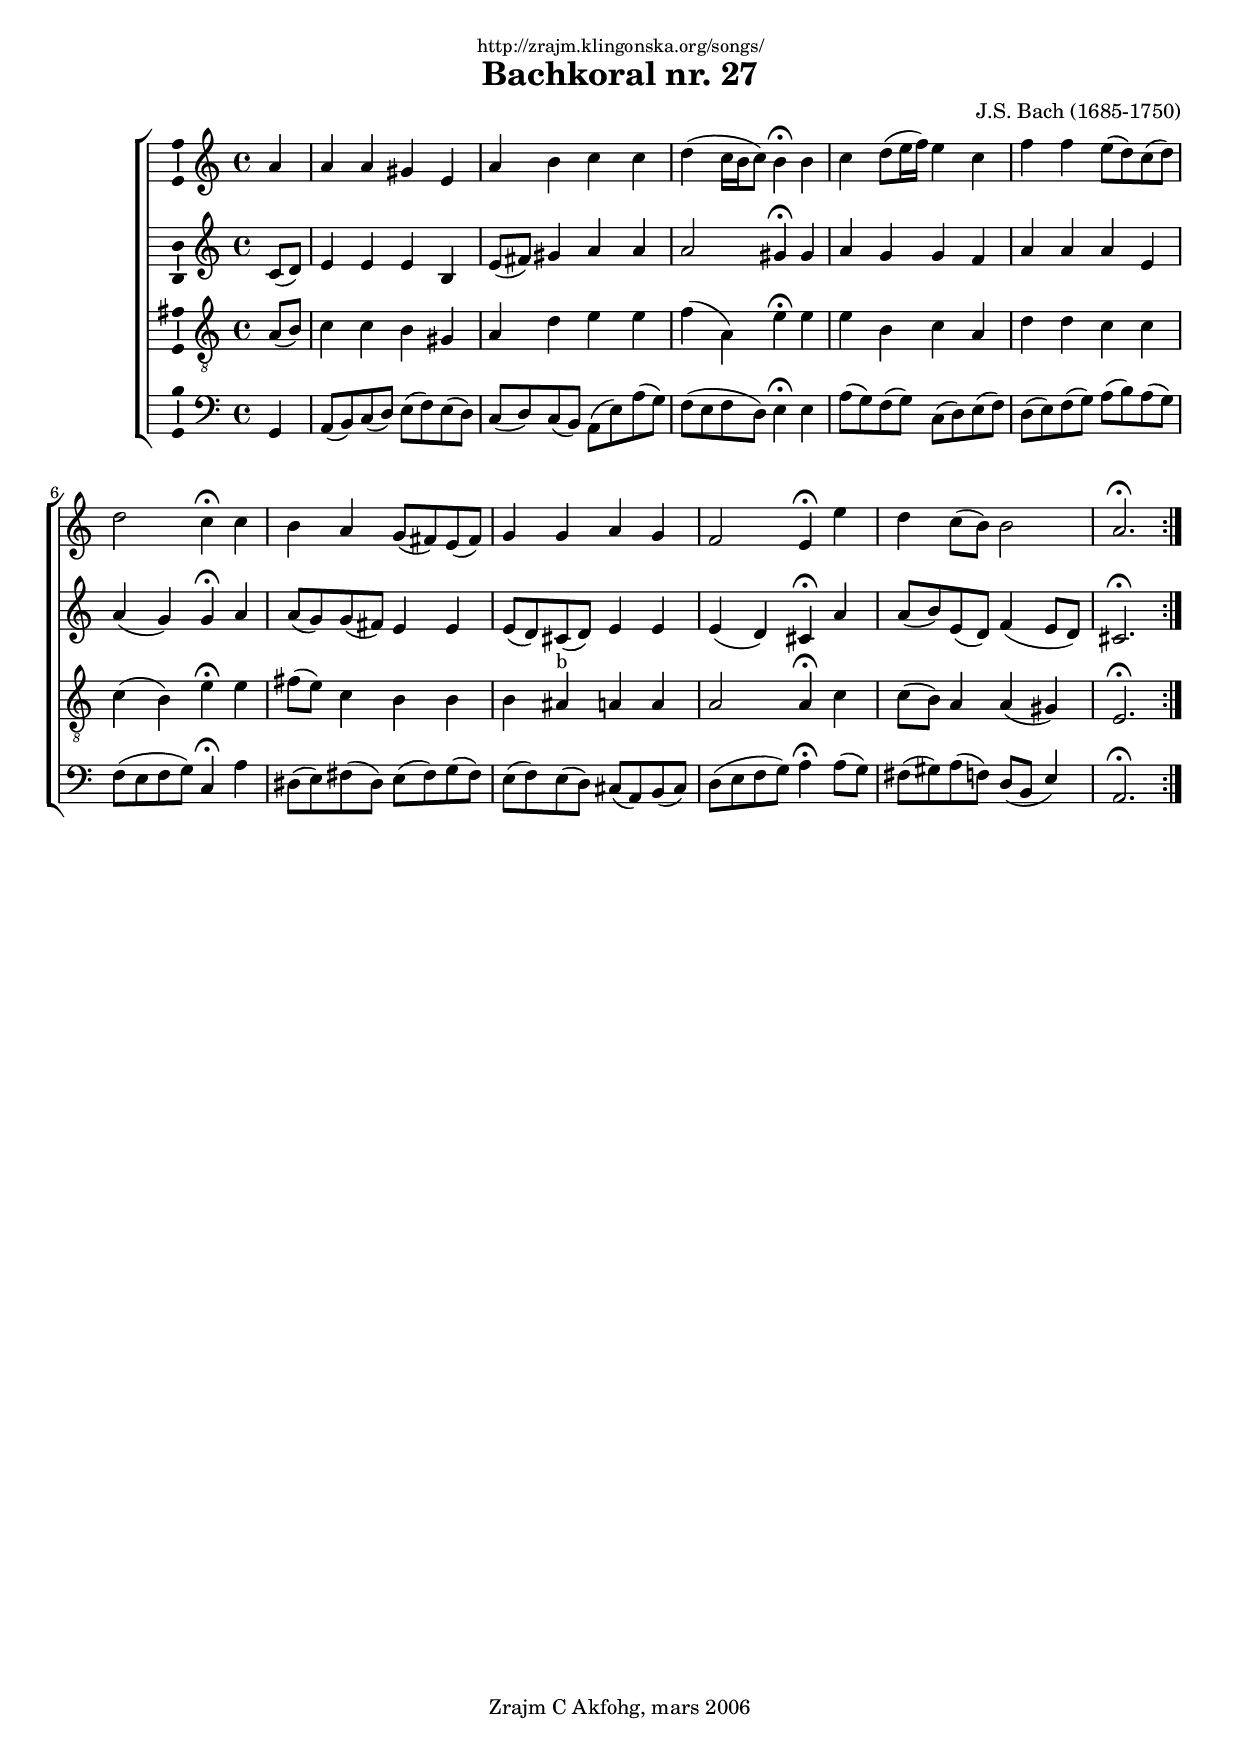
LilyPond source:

\version "2.6.0"
\header {
    dedication = \markup \small "http://zrajm.klingonska.org/songs/"
    title = "Bachkoral nr. 27"
    subtitle = ""
    composer = "J.S. Bach (1685-1750)"
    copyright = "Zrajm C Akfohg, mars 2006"
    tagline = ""
}
#(set-global-staff-size 18)
\paper {
    raggedbottom = ##t
    printpagenumber = ##f  % turn on/off page number printing
}


% Swedish lyrics
lyricSvOne = \lyricmode {
} lyricSvTwo = \lyricmode {
}


\score {
    \new ChoirStaff <<
        \new Staff {
            \new Voice {
                \set Staff.instrument = "Soprano"
                \set Staff.instr = "S"

                \clef treble
                \time 4/4

                %\setEasyHeads

                \repeat volta 2 {
                    \partial 4 a'4  |
                    a'4 a' gis' e'  |
                    a'4 b' c'' c''  |
                    d''4( c''16 b' c''8 ) b'4\fermata b'  |
                    c''4 d''8( e''16 f'' ) e''4 c''  |
                    %% 5
                    f''4 f'' e''8( d'' ) c''( d'' )  |
                    d''2 c''4\fermata c''  |
                    b'4 a' g'8( fis' ) e'( fis' )  |
                    g'4 g' a' g'  |
                    f'2 e'4\fermata e''  |
                    %% 10
                    d''4 c''8( b' ) b'2  |
                    a'2.\fermata
                }
            } % Voice
            \addlyrics { \lyricSvOne }
            \addlyrics { \lyricSvTwo }
        } % Staff (Soprano)

        \new Staff {
            %\set Staff.instrument = "Alto"
            \new Voice {
                \set Staff.instrument = "Alto"
                \set Staff.instr = "A"

                \clef treble
                \time 4/4

                \repeat volta 2 {
                    \partial 4 c'8( d' )  |
                    e'4 e' e' b  |
                    e'8( fis' ) gis'4 a' a'  |
                    a'2 gis'4\fermata gis'  |
                    a'4 g' g' f'  |
                    %% 5
                    a'4 a' a' e'  |
                    a'4( g' ) g'\fermata a'  |
                    a'8( g' ) g'( fis' ) e'4 e'  |
                    e'8( d' ) cis'( d' ) e'4 e'  |
                    e'4( d' ) cis'\fermata a'  |
                    %% 10
                    a'8( b' ) e'( d' ) f'4( e'8 d' )  |
                    cis'2.\fermata 
                }
            } % Voice
            \addlyrics { \lyricSvOne }
            \addlyrics { \lyricSvTwo }
        } % Staff (Alto)

        \new Staff {
            \new Voice {
                \set Staff.instrument = "Tenor"
                \set Staff.instr = "T"

                \clef "treble_8"
                \time 4/4

                \repeat volta 2 {
                    \partial 4 a8( b )  |
                    c'4 c' b gis  |
                    a4 d' e' e'  |
                    \stemDown f'4( a ) e'\fermata e' \stemNeutral  |
                    e'4 b c' a  |
                    %% 5
                    d'4 d' c' c'  |
                    c'4( b ) e'\fermata e'  |
                    fis'8( e' ) c'4 b b  |
                    % b4 ais _#'(italic "b") a a  |   %% some magic here!
                    b4 ais ^"b" a a  |
                    a2 a4\fermata c'  |
                    %% 10
                    c'8( b ) a4 a( gis )  |
                    e2.\fermata 
                }
            } % Voice
            \addlyrics { \lyricSvOne }
            \addlyrics { \lyricSvTwo }
        } % Staff (Tenor)

        \new Staff {
            \new Voice {
                \set Staff.instrument = "Bass"
                \set Staff.instr = "B"

                \clef bass
                \time 4/4

                \repeat volta 2 {
                    \partial 4 g,4  |
                    a,8( b, ) c( d ) e( f ) e( d )  |
                    c8( d ) c( b, ) a,( e ) a( g )  |
                    f8( e f d ) e4\fermata e  |
                    a8( g ) f( g ) c( d ) e( f )  |
                    %% 5
                    d8( e ) f( g ) a( b ) a( g )  |
                    f8( e f g ) c4\fermata a  |
                    dis8( e ) fis( dis ) e( fis ) g( fis )  |
                    e8( f ) e( d ) cis( a, ) b,( cis )  |
                    d8( e f g ) a4\fermata a8( g )  |
                    %% 10
                    fis8( gis ) a( f ) \stemUp d( b, e4 ) \stemNeutral  |
                    a,2.\fermata
                }
            } % Voice
            \addlyrics { \lyricSvOne }
            \addlyrics { \lyricSvTwo }
        } % Staff (Bass)
    >> % ChoirStaff

    \layout {
        papersize = "a4"
        \context {
            \Staff \consists Ambitus_engraver
        }
    }
    % \midi { \tempo 4 = 50 }

} % score

%[[eof]]
